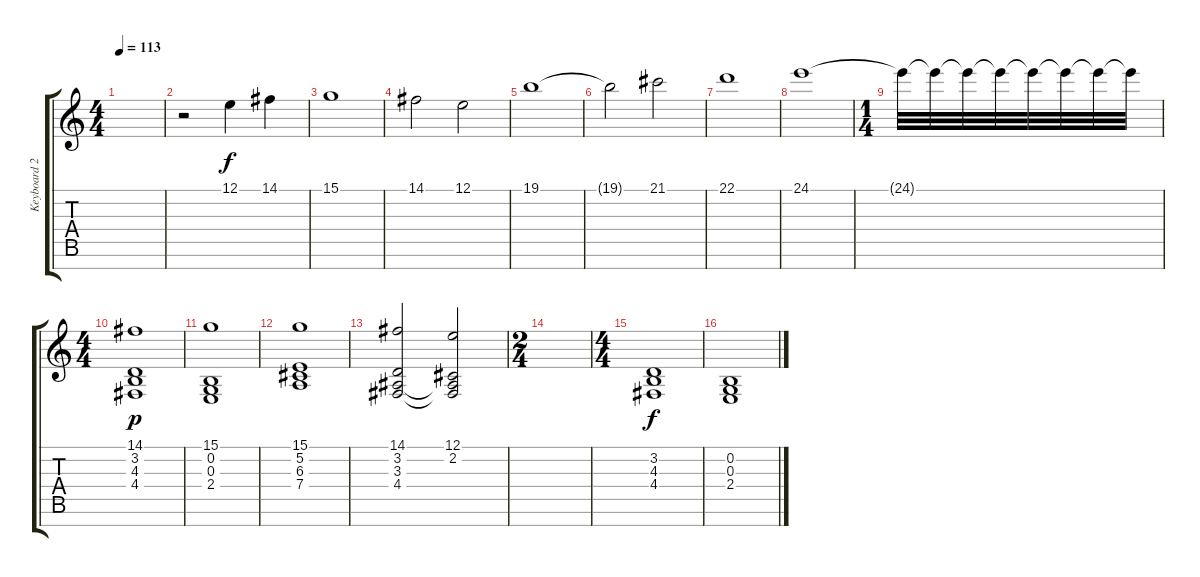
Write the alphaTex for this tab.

\track ("Keyboard 2" "Keyboard 2") {instrument stringensemble1}
\staff {score tabs}
\tuning (E4 B3 G3 D3 A2 E2 B1) {hide}
\ts (4 4)
\tempo 113
\clef g2
\ks c
|
r.2 12.1.4{instrument stringensemble2} 14.1.4 |
15.1.1 |
14.1.2 12.1.2 |
19.1.1 |
19.1{t}.2 21.1.2 |
22.1.1 |
24.1.1 |
\ts (1 4)
24.1{t}.32{volume 12} 24.1{t}.32{volume 11} 24.1{t}.32{volume 10} 24.1{t}.32{volume 9} 24.1{t}.32{volume 8} 24.1{t}.32{volume 7} 24.1{t}.32{volume 6} 24.1{t}.32{volume 5} |
\ts (4 4)
(14.1 3.2 4.3 4.4).1{dy p volume 13 instrument choiraahs} |
(15.1 0.2 0.3 2.4).1 |
(15.1 5.2 6.3 7.4).1 |
(14.1 3.2 3.3 4.4).2 (12.1 2.2 3.3{t} 4.4{t}).2 |
\ts (2 4)
|
\ts (4 4)
(3.2 4.3 4.4).1{dy f volume 13 instrument choiraahs} |
(0.2 0.3 2.4).1
